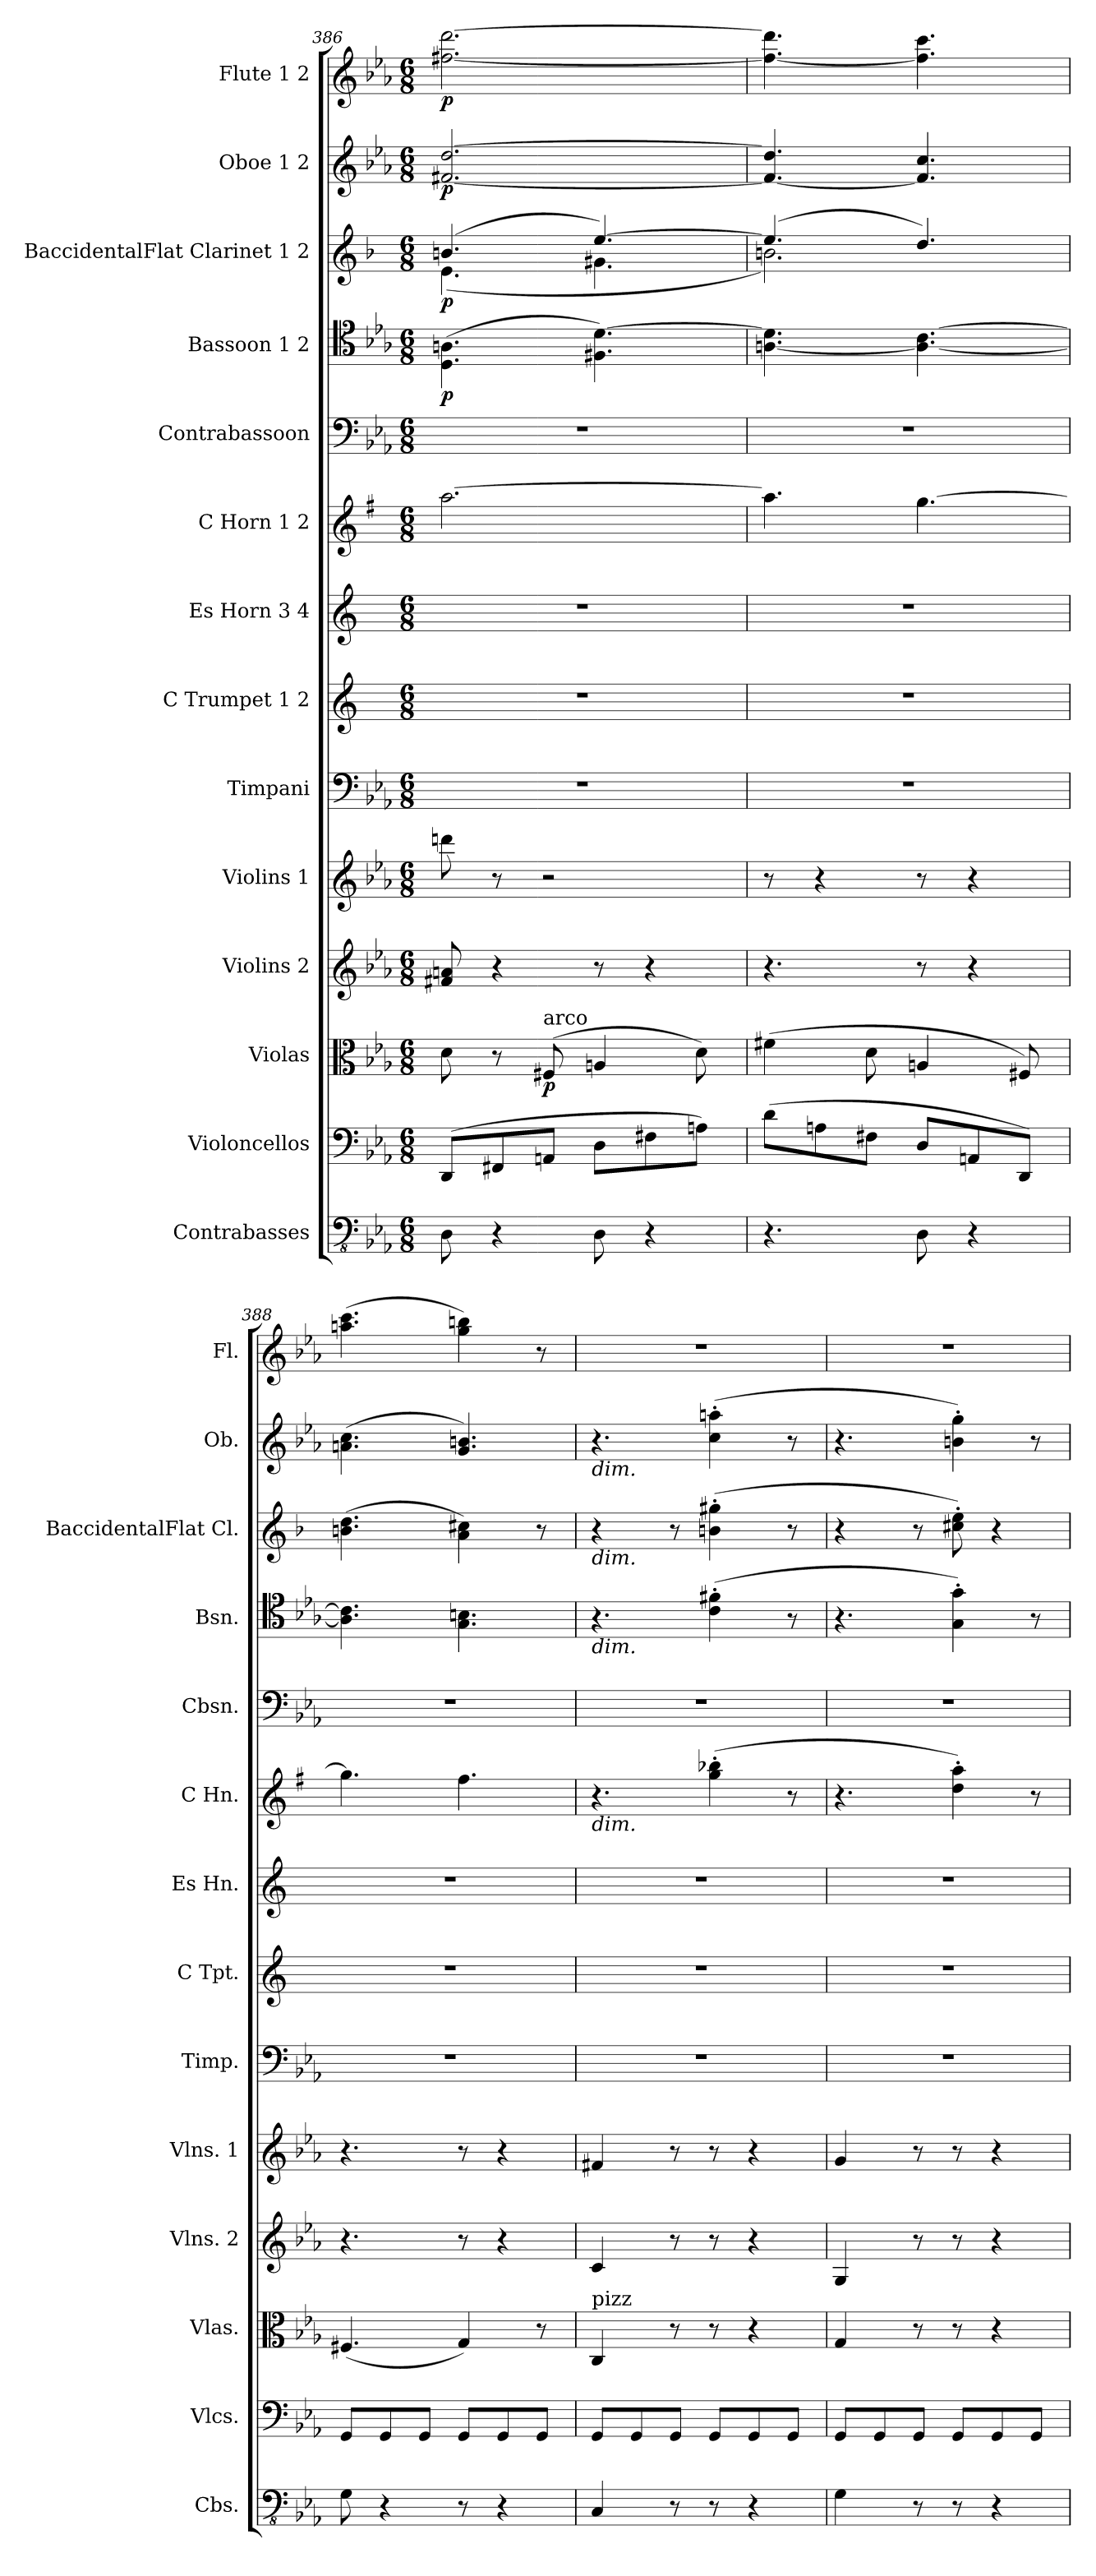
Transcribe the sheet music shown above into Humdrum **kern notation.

**kern	**kern	**kern	**dynam	**kern	**kern	**kern	**kern	**kern	**kern	**kern	**kern	**dynam	**kern	**dynam	**kern	**dynam	**kern	**dynam
*part14	*part13	*part12	*part12	*part11	*part10	*part9	*part8	*part7	*part6	*part5	*part4	*part4	*part3	*part3	*part2	*part2	*part1	*part1
*staff14	*staff13	*staff12	*staff12	*staff11	*staff10	*staff9	*staff8	*staff7	*staff6	*staff5	*staff4	*staff4	*staff3	*staff3	*staff2	*staff2	*staff1	*staff1
*I"Contrabasses	*I"Violoncellos	*I"Violas	*	*I"Violins 2	*I"Violins 1	*I"Timpani	*I"C Trumpet 1 2	*I"Es Horn 3 4	*I"C Horn 1 2	*I"Contrabassoon	*I"Bassoon 1 2	*	*I"BaccidentalFlat Clarinet 1 2	*	*I"Oboe 1 2	*	*I"Flute  1 2	*
*I'Cbs.	*I'Vlcs.	*I'Vlas.	*	*I'Vlns. 2	*I'Vlns. 1	*I'Timp.	*I'C Tpt.	*I'Es Hn.	*I'C Hn.	*I'Cbsn.	*I'Bsn.	*	*I'BaccidentalFlat Cl.	*	*I'Ob.	*	*I'Fl.	*
!!LO:PB:g=z
*clefFv4	*clefF4	*clefC3	*	*clefG2	*clefG2	*clefF4	*clefG2	*clefG2	*clefG2	*clefF4	*clefC4	*	*clefG2	*	*clefG2	*	*clefG2	*
*	*	*	*	*	*	*	*	*ITrd5c9	*ITrd4c7	*ITrd7c12	*	*	*ITrd1c2	*	*	*	*	*
*k[b-e-a-]	*k[b-e-a-]	*k[b-e-a-]	*	*k[b-e-a-]	*k[b-e-a-]	*k[b-e-a-]	*k[]	*k[b-e-a-]	*k[]	*k[b-e-a-]	*k[b-e-a-]	*	*k[b-e-a-]	*	*k[b-e-a-]	*	*k[b-e-a-]	*
*M6/8	*M6/8	*M6/8	*	*M6/8	*M6/8	*M6/8	*M6/8	*M6/8	*M6/8	*M6/8	*M6/8	*	*M6/8	*	*M6/8	*	*M6/8	*
=386	=386	=386	=386	=386	=386	=386	=386	=386	=386	=386	=386	=386	=386	=386	=386	=386	=386	=386
*	*	*	*	*	*	*	*	*	*	*	*	*	*^	*	*	*	*	*
!	!	!	!	!	!	!	!	!	!	!	!	!LO:DY:b	!	!	!LO:DY:b	!	!LO:DY:b	!	!LO:DY:b
8DD\	(8DD/L	8d\	.	8f#X/ 8an/	8dddn\	2.r	2.r	2.r	[2.dd\	2.r	(4.D\ 4.An\	p	(4.an/	(4.d\	p	[2.f#X/ [2.dd/	p	[2.ff#X\ [2.ddd\	p
4r	8FF#X/	8r	.	4r	8r	.	.	.	.	.	.	.	.	.	.	.	.	.	.
!	!	!LO:TX:a:t=arco	!	!	!	!	!	!	!	!	!	!	!	!	!	!	!	!	!
!	!	!	!LO:DY:b	!	!	!	!	!	!	!	!	!	!	!	!	!	!	!	!
.	8AAn/J	(8F#X/	p	.	2r	.	.	.	.	.	.	.	.	.	.	.	.	.	.
8DD\	8D\L	4An/	.	8r	.	.	.	.	.	.	4.F#X\ [4.d\)	.	[4.dd/)	4.f#X\	.	.	.	.	.
4r	8F#X\	.	.	4r	.	.	.	.	.	.	.	.	.	.	.	.	.	.	.
.	8An\J)	8d\)	.	.	.	.	.	.	.	.	.	.	.	.	.	.	.	.	.
=387	=387	=387	=387	=387	=387	=387	=387	=387	=387	=387	=387	=387	=387	=387	=387	=387	=387	=387	=387
4.r	(8d\L	(4f#X\	.	4.r	8r	2.r	2.r	2.r	4.dd\]	2.r	[4.An\ 4.d\]	.	(4.dd/]	2.an\)	.	4.f#/_ 4.dd/]	.	4.ff#\_ 4.ddd\]	.
.	8An\	.	.	.	4r	.	.	.	.	.	.	.	.	.	.	.	.	.	.
.	8F#X\J	8d\	.	.	.	.	.	.	.	.	.	.	.	.	.	.	.	.	.
8DD\	8D/L	4An/	.	8r	8r	.	.	.	[4.cc\	.	4.A\_ [4.c\	.	4.cc/)	.	.	4.f#/] 4.cc/	.	4.ff#\] 4.ccc\	.
4r	8AAn/	.	.	4r	4r	.	.	.	.	.	.	.	.	.	.	.	.	.	.
.	8DD/J)	8F#X/)	.	.	.	.	.	.	.	.	.	.	.	.	.	.	.	.	.
*	*	*	*	*	*	*	*	*	*	*	*	*	*v	*v	*	*	*	*	*
=388	=388	=388	=388	=388	=388	=388	=388	=388	=388	=388	=388	=388	=388	=388	=388	=388	=388	=388
8GG\	8GG/L	(4.F#X/	.	4.r	4.r	2.r	2.r	2.r	4.cc\]	2.r	4.A\] 4.c\]	.	(4.an\ 4.cc\	.	(4.an\ 4.cc\	.	(4.aan\ 4.ccc\	.
4r	8GG/	.	.	.	.	.	.	.	.	.	.	.	.	.	.	.	.	.
.	8GG/J	.	.	.	.	.	.	.	.	.	.	.	.	.	.	.	.	.
8r	8GG/L	4G/)	.	8r	8r	.	.	.	4.b\	.	4.G\ 4.Bn\	.	4g\ 4bn\)	.	4.g/ 4.bn/)	.	4gg\ 4bbn\)	.
4r	8GG/	.	.	4r	4r	.	.	.	.	.	.	.	.	.	.	.	.	.
.	8GG/J	8r	.	.	.	.	.	.	.	.	.	.	8r	.	.	.	8r	.
=389	=389	=389	=389	=389	=389	=389	=389	=389	=389	=389	=389	=389	=389	=389	=389	=389	=389	=389
!	!	!	!	!	!	!	!	!	!	!	!	!	!	!	!LO:TX:b:i:t=dim.	!	!	!
!	!	!	!	!	!	!	!	!	!	!	!	!	!LO:TX:b:i:t=dim.	!	!	!	!	!
!	!	!	!	!	!	!	!	!	!	!	!LO:TX:b:i:t=dim.	!	!	!	!	!	!	!
!	!	!	!	!	!	!	!	!	!LO:TX:b:i:t=dim.	!	!	!	!	!	!	!	!	!
!	!	!LO:TX:a:t=pizz	!	!	!	!	!	!	!	!	!	!	!	!	!	!	!	!
4CC/	8GG/L	4C/	.	4c/	4f#X/	2.r	2.r	2.r	4.r	2.r	4.r	.	4r	.	4.r	.	2.r	.
.	8GG/	.	.	.	.	.	.	.	.	.	.	.	.	.	.	.	.	.
8r	8GG/J	8r	.	8r	8r	.	.	.	.	.	.	.	8r	.	.	.	.	.
8r	8GG/L	8r	.	8r	8r	.	.	.	(4cc\' 4ee-X\'	.	(4c\' 4f#X\'	.	(4an\' 4ff#X\'	.	(4cc\' 4aan\'	.	.	.
4r	8GG/	4r	.	4r	4r	.	.	.	.	.	.	.	.	.	.	.	.	.
.	8GG/J	.	.	.	.	.	.	.	8r	.	8r	.	8r	.	8r	.	.	.
!!LO:PB:g=z
=390	=390	=390	=390	=390	=390	=390	=390	=390	=390	=390	=390	=390	=390	=390	=390	=390	=390	=390
4GG\	8GG/L	4G/	.	4G/	4g/	2.r	2.r	2.r	4.r	2.r	4.r	.	4r	.	4.r	.	2.r	.
.	8GG/	.	.	.	.	.	.	.	.	.	.	.	.	.	.	.	.	.
8r	8GG/J	8r	.	8r	8r	.	.	.	.	.	.	.	8r	.	.	.	.	.
8r	8GG/L	8r	.	8r	8r	.	.	.	4g\' 4dd\')	.	4G\' 4g\')	.	8bn\' 8dd\')	.	4bn\' 4gg\')	.	.	.
4r	8GG/	4r	.	4r	4r	.	.	.	.	.	.	.	4r	.	.	.	.	.
.	8GG/J	.	.	.	.	.	.	.	8r	.	8r	.	.	.	8r	.	.	.
=	=	=	=	=	=	=	=	=	=	=	=	=	=	=	=	=	=	=
*-	*-	*-	*-	*-	*-	*-	*-	*-	*-	*-	*-	*-	*-	*-	*-	*-	*-	*-
